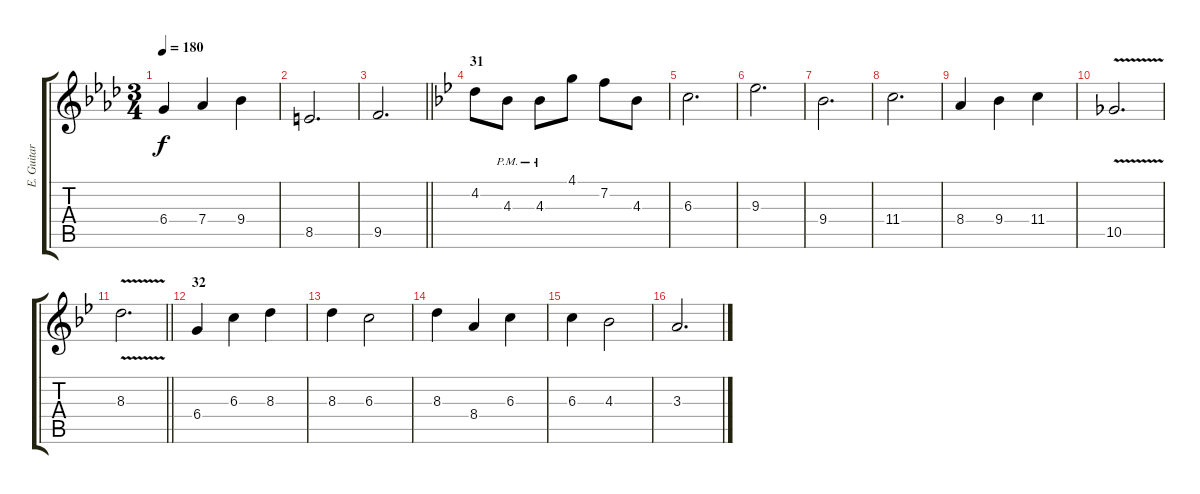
\track ("E. Guitar II" "E. Guitar ") {instrument overdrivenguitar}
\staff {score tabs}
\tuning (Eb4 Bb3 Gb3 Db3 Ab2 Db2) {hide}
\ts (3 4)
\tempo 180
\clef g2
\ks ab
6.4.4{dy f} 7.4.4 9.4.4 |
8.5.2{d} |
\barLineRight lightlight
9.5.2{d} |
\section ("" "31")
\ks bb
4.2.8 4.3{pm}.8 4.3{pm}.8 4.1.8 7.2.8 4.3.8 |
6.3.2{d} |
9.3.2{d} |
9.4.2{d} |
11.4.2{d} |
8.4.4 9.4.4 11.4.4 |
10.5{v}.2{d} |
\barLineRight lightlight
8.3{v}.2{d} |
\section ("" "32")
6.4.4 6.3.4 8.3.4 |
8.3.4 6.3.2 |
8.3.4 8.4.4 6.3.4 |
6.3.4 4.3.2 |
3.3.2{d}
